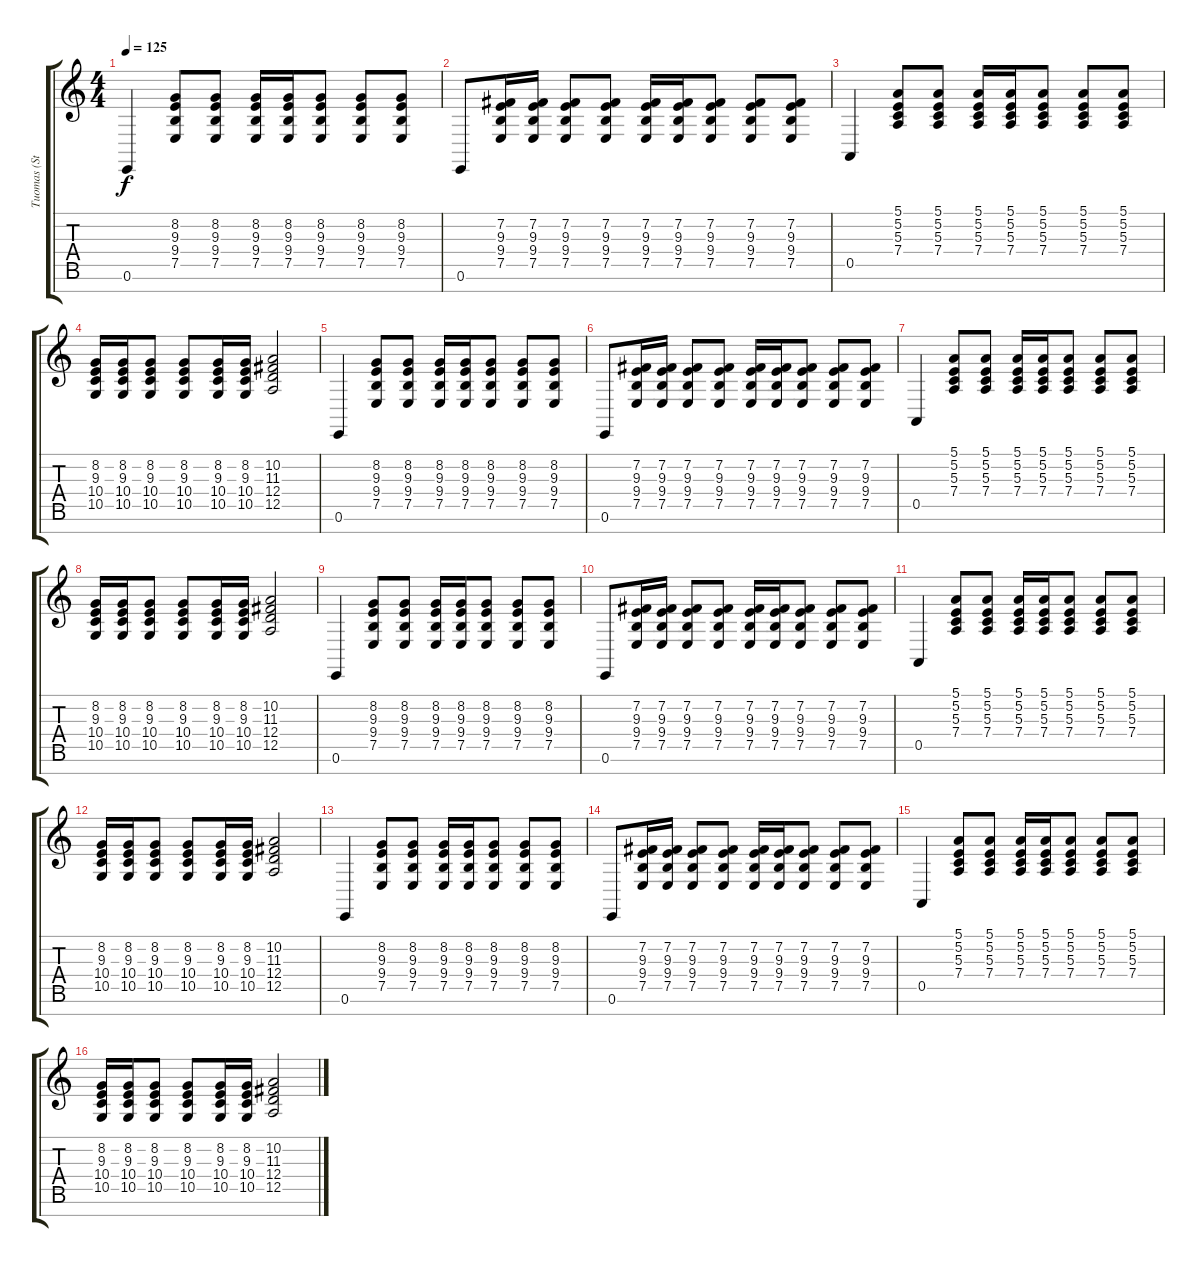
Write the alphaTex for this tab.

\track ("Tuomas (Strings 2)" "Tuomas (St") {instrument stringensemble1}
\staff {score tabs}
\tuning (E4 B3 G3 D3 A2 E2 B1) {hide}
\ts (4 4)
\tempo 125
\clef g2
\ks c
0.6.4{dy f} (8.2 9.3 9.4 7.5).8 (8.2 9.3 9.4 7.5).8 (8.2 9.3 9.4 7.5).16 (8.2 9.3 9.4 7.5).16 (8.2 9.3 9.4 7.5).8 (8.2 9.3 9.4 7.5).8 (8.2 9.3 9.4 7.5).8 |
0.6.8 (7.2 9.3 9.4 7.5).16 (7.2 9.3 9.4 7.5).16 (7.2 9.3 9.4 7.5).8 (7.2 9.3 9.4 7.5).8 (7.2 9.3 9.4 7.5).16 (7.2 9.3 9.4 7.5).16 (7.2 9.3 9.4 7.5).8 (7.2 9.3 9.4 7.5).8 (7.2 9.3 9.4 7.5).8 |
0.5.4 (5.1 5.2 5.3 7.4).8 (5.1 5.2 5.3 7.4).8 (5.1 5.2 5.3 7.4).16 (5.1 5.2 5.3 7.4).16 (5.1 5.2 5.3 7.4).8 (5.1 5.2 5.3 7.4).8 (5.1 5.2 5.3 7.4).8 |
(8.2 9.3 10.4 10.5).16 (8.2 9.3 10.4 10.5).16 (8.2 9.3 10.4 10.5).8 (8.2 9.3 10.4 10.5).8 (8.2 9.3 10.4 10.5).16 (8.2 9.3 10.4 10.5).16 (10.2 11.3 12.4 12.5).2 |
0.6.4 (8.2 9.3 9.4 7.5).8 (8.2 9.3 9.4 7.5).8 (8.2 9.3 9.4 7.5).16 (8.2 9.3 9.4 7.5).16 (8.2 9.3 9.4 7.5).8 (8.2 9.3 9.4 7.5).8 (8.2 9.3 9.4 7.5).8 |
0.6.8 (7.2 9.3 9.4 7.5).16 (7.2 9.3 9.4 7.5).16 (7.2 9.3 9.4 7.5).8 (7.2 9.3 9.4 7.5).8 (7.2 9.3 9.4 7.5).16 (7.2 9.3 9.4 7.5).16 (7.2 9.3 9.4 7.5).8 (7.2 9.3 9.4 7.5).8 (7.2 9.3 9.4 7.5).8 |
0.5.4 (5.1 5.2 5.3 7.4).8 (5.1 5.2 5.3 7.4).8 (5.1 5.2 5.3 7.4).16 (5.1 5.2 5.3 7.4).16 (5.1 5.2 5.3 7.4).8 (5.1 5.2 5.3 7.4).8 (5.1 5.2 5.3 7.4).8 |
(8.2 9.3 10.4 10.5).16 (8.2 9.3 10.4 10.5).16 (8.2 9.3 10.4 10.5).8 (8.2 9.3 10.4 10.5).8 (8.2 9.3 10.4 10.5).16 (8.2 9.3 10.4 10.5).16 (10.2 11.3 12.4 12.5).2 |
0.6.4 (8.2 9.3 9.4 7.5).8 (8.2 9.3 9.4 7.5).8 (8.2 9.3 9.4 7.5).16 (8.2 9.3 9.4 7.5).16 (8.2 9.3 9.4 7.5).8 (8.2 9.3 9.4 7.5).8 (8.2 9.3 9.4 7.5).8 |
0.6.8 (7.2 9.3 9.4 7.5).16 (7.2 9.3 9.4 7.5).16 (7.2 9.3 9.4 7.5).8 (7.2 9.3 9.4 7.5).8 (7.2 9.3 9.4 7.5).16 (7.2 9.3 9.4 7.5).16 (7.2 9.3 9.4 7.5).8 (7.2 9.3 9.4 7.5).8 (7.2 9.3 9.4 7.5).8 |
0.5.4 (5.1 5.2 5.3 7.4).8 (5.1 5.2 5.3 7.4).8 (5.1 5.2 5.3 7.4).16 (5.1 5.2 5.3 7.4).16 (5.1 5.2 5.3 7.4).8 (5.1 5.2 5.3 7.4).8 (5.1 5.2 5.3 7.4).8 |
(8.2 9.3 10.4 10.5).16 (8.2 9.3 10.4 10.5).16 (8.2 9.3 10.4 10.5).8 (8.2 9.3 10.4 10.5).8 (8.2 9.3 10.4 10.5).16 (8.2 9.3 10.4 10.5).16 (10.2 11.3 12.4 12.5).2 |
0.6.4 (8.2 9.3 9.4 7.5).8 (8.2 9.3 9.4 7.5).8 (8.2 9.3 9.4 7.5).16 (8.2 9.3 9.4 7.5).16 (8.2 9.3 9.4 7.5).8 (8.2 9.3 9.4 7.5).8 (8.2 9.3 9.4 7.5).8 |
0.6.8 (7.2 9.3 9.4 7.5).16 (7.2 9.3 9.4 7.5).16 (7.2 9.3 9.4 7.5).8 (7.2 9.3 9.4 7.5).8 (7.2 9.3 9.4 7.5).16 (7.2 9.3 9.4 7.5).16 (7.2 9.3 9.4 7.5).8 (7.2 9.3 9.4 7.5).8 (7.2 9.3 9.4 7.5).8 |
0.5.4 (5.1 5.2 5.3 7.4).8 (5.1 5.2 5.3 7.4).8 (5.1 5.2 5.3 7.4).16 (5.1 5.2 5.3 7.4).16 (5.1 5.2 5.3 7.4).8 (5.1 5.2 5.3 7.4).8 (5.1 5.2 5.3 7.4).8 |
(8.2 9.3 10.4 10.5).16 (8.2 9.3 10.4 10.5).16 (8.2 9.3 10.4 10.5).8 (8.2 9.3 10.4 10.5).8 (8.2 9.3 10.4 10.5).16 (8.2 9.3 10.4 10.5).16 (10.2 11.3 12.4 12.5).2
